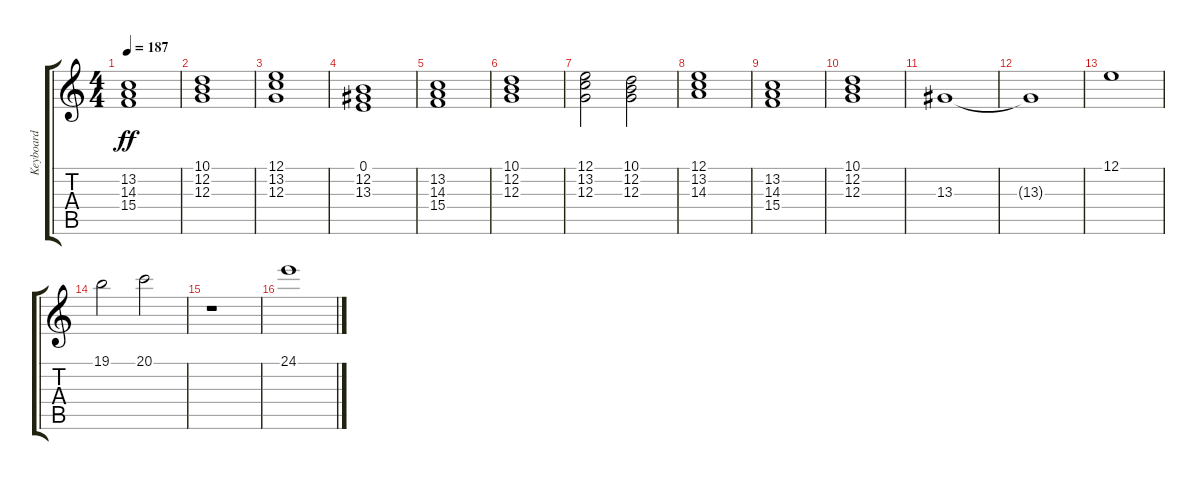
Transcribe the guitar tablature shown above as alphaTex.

\track ("Keyboard" "Keyboard") {instrument acousticgrandpiano}
\staff {score tabs}
\tuning (E4 B3 G3 D3 A2 E2) {hide}
\ts (4 4)
\tempo 187
\clef g2
\ks c
(13.2 14.3 15.4).1{dy ff} |
(10.1 12.2 12.3).1 |
(12.1 13.2 12.3).1 |
(0.1 12.2 13.3).1 |
(13.2 14.3 15.4).1 |
(10.1 12.2 12.3).1 |
(12.1 13.2 12.3).2 (10.1 12.2 12.3).2 |
(12.1 13.2 14.3).1 |
(13.2 14.3 15.4).1 |
(10.1 12.2 12.3).1 |
13.3.1 |
13.3{t}.1 |
12.1.1 |
19.1.2 20.1.2 |
r.1 |
24.1.1
